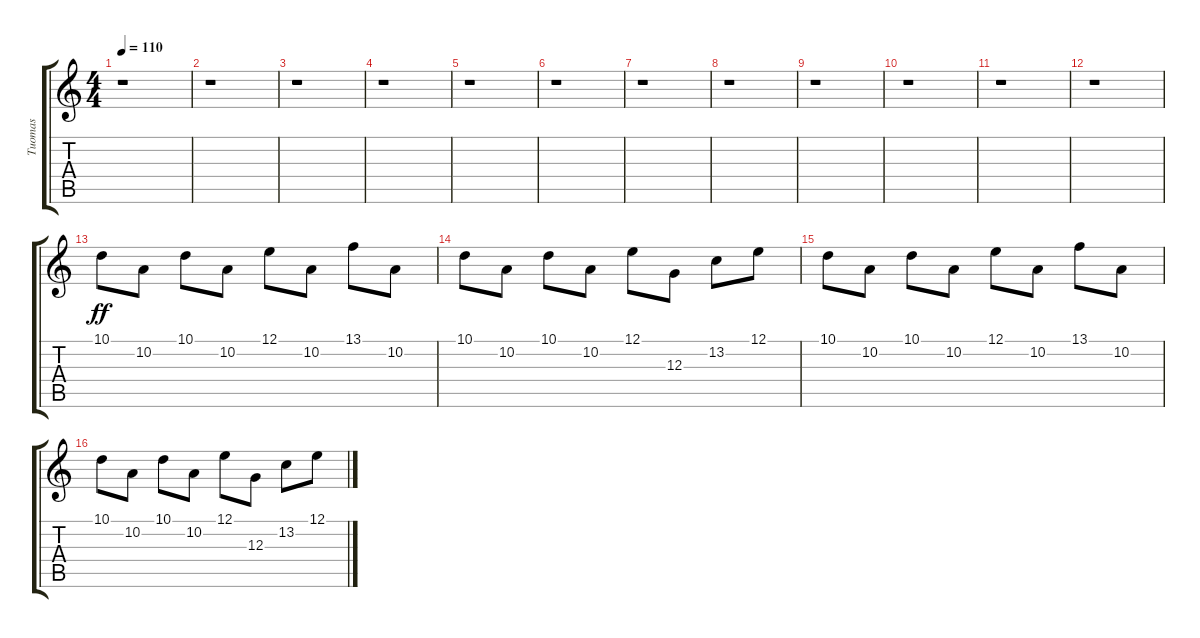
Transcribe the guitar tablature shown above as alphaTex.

\track ("Tuomas" "Tuomas") {instrument fx5brightness}
\staff {score tabs}
\tuning (E4 B3 G3 D3 A2 E2) {hide}
\ts (4 4)
\tempo 110
\clef g2
\ks c
r.1{dy ff} |
r.1 |
r.1 |
r.1 |
r.1 |
r.1 |
r.1 |
r.1 |
r.1 |
r.1 |
r.1 |
r.1 |
10.1.8 10.2.8 10.1.8 10.2.8 12.1.8 10.2.8 13.1.8 10.2.8 |
10.1.8 10.2.8 10.1.8 10.2.8 12.1.8 12.3.8 13.2.8 12.1.8 |
10.1.8 10.2.8 10.1.8 10.2.8 12.1.8 10.2.8 13.1.8 10.2.8 |
10.1.8 10.2.8 10.1.8 10.2.8 12.1.8 12.3.8 13.2.8 12.1.8
